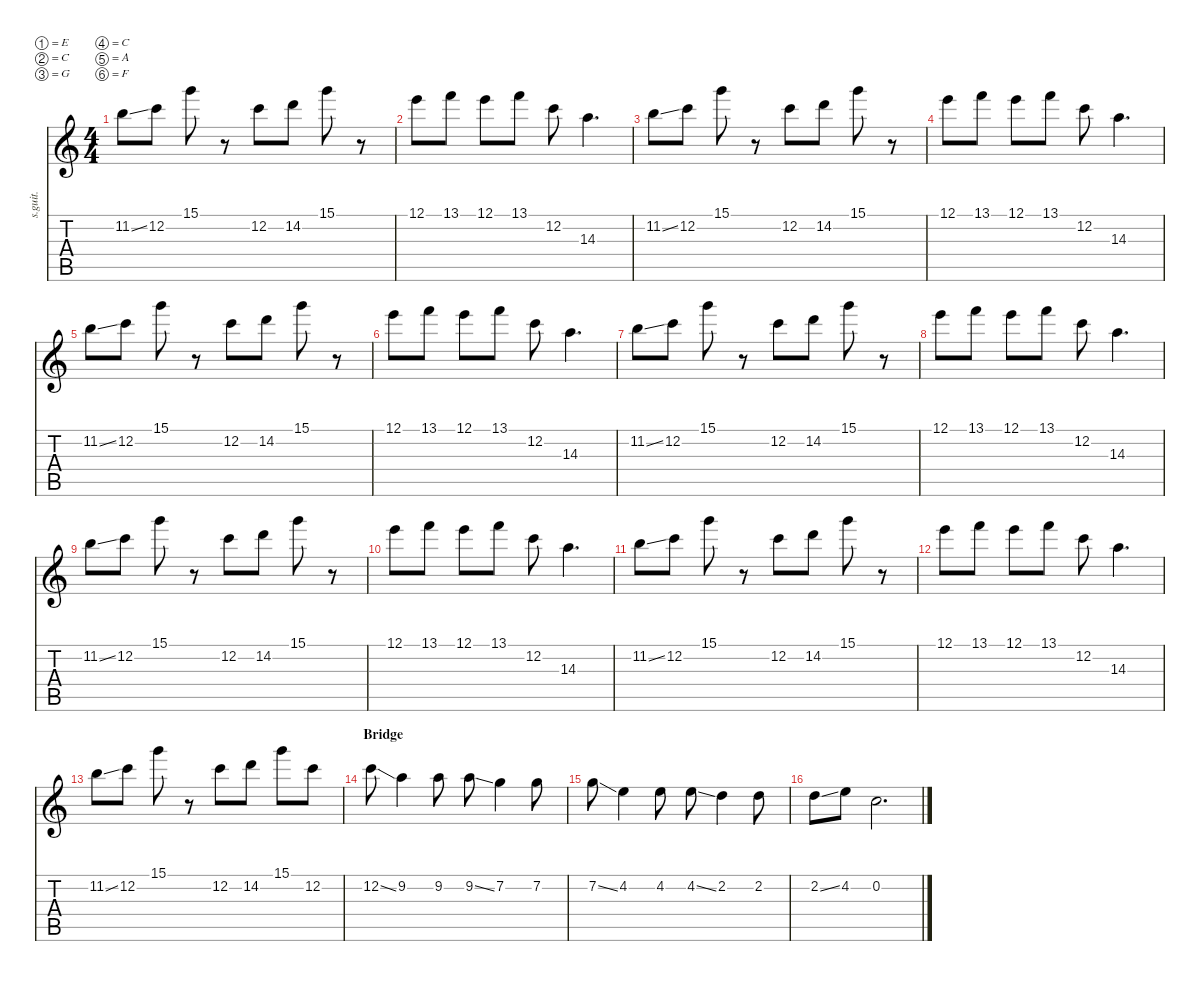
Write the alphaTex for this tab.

\defaultSystemsLayout 4
\hideDynamics
\bracketExtendMode nobrackets
\track ("Mike Kinsella" "s.guit.") {instrument electricguitarjazz}
\staff {score tabs}
\tuning (E4 C4 G3 C3 A2 F2)
\ts (4 4)
\tempo (144 hide)
\clef g2
\ks c
11.2{ss}.8{lyrics (0 "") lyrics (1 "") lyrics (2 "") lyrics (3 "") lyrics (4 "") dy f} 12.2.8{lyrics (0 "") lyrics (1 "") lyrics (2 "") lyrics (3 "") lyrics (4 "")} 15.1.8{lyrics (0 "") lyrics (1 "") lyrics (2 "") lyrics (3 "") lyrics (4 "")} r.8 12.2.8{lyrics (0 "") lyrics (1 "") lyrics (2 "") lyrics (3 "") lyrics (4 "")} 14.2.8{lyrics (0 "") lyrics (1 "") lyrics (2 "") lyrics (3 "") lyrics (4 "")} 15.1.8{lyrics (0 "") lyrics (1 "") lyrics (2 "") lyrics (3 "") lyrics (4 "")} r.8 |
12.1.8{lyrics (0 "") lyrics (1 "") lyrics (2 "") lyrics (3 "") lyrics (4 "")} 13.1.8{lyrics (0 "") lyrics (1 "") lyrics (2 "") lyrics (3 "") lyrics (4 "")} 12.1.8{lyrics (0 "") lyrics (1 "") lyrics (2 "") lyrics (3 "") lyrics (4 "")} 13.1.8{lyrics (0 "") lyrics (1 "") lyrics (2 "") lyrics (3 "") lyrics (4 "")} 12.2.8{lyrics (0 "") lyrics (1 "") lyrics (2 "") lyrics (3 "") lyrics (4 "")} 14.3.4{d lyrics (0 "") lyrics (1 "") lyrics (2 "") lyrics (3 "") lyrics (4 "")} |
11.2{ss}.8{lyrics (0 "") lyrics (1 "") lyrics (2 "") lyrics (3 "") lyrics (4 "")} 12.2.8{lyrics (0 "") lyrics (1 "") lyrics (2 "") lyrics (3 "") lyrics (4 "")} 15.1.8{lyrics (0 "") lyrics (1 "") lyrics (2 "") lyrics (3 "") lyrics (4 "")} r.8 12.2.8{lyrics (0 "") lyrics (1 "") lyrics (2 "") lyrics (3 "") lyrics (4 "")} 14.2.8{lyrics (0 "") lyrics (1 "") lyrics (2 "") lyrics (3 "") lyrics (4 "")} 15.1.8{lyrics (0 "") lyrics (1 "") lyrics (2 "") lyrics (3 "") lyrics (4 "")} r.8 |
12.1.8{lyrics (0 "") lyrics (1 "") lyrics (2 "") lyrics (3 "") lyrics (4 "")} 13.1.8{lyrics (0 "") lyrics (1 "") lyrics (2 "") lyrics (3 "") lyrics (4 "")} 12.1.8{lyrics (0 "") lyrics (1 "") lyrics (2 "") lyrics (3 "") lyrics (4 "")} 13.1.8{lyrics (0 "") lyrics (1 "") lyrics (2 "") lyrics (3 "") lyrics (4 "")} 12.2.8{lyrics (0 "") lyrics (1 "") lyrics (2 "") lyrics (3 "") lyrics (4 "")} 14.3.4{d lyrics (0 "") lyrics (1 "") lyrics (2 "") lyrics (3 "") lyrics (4 "")} |
11.2{ss}.8{lyrics (0 "") lyrics (1 "") lyrics (2 "") lyrics (3 "") lyrics (4 "")} 12.2.8{lyrics (0 "") lyrics (1 "") lyrics (2 "") lyrics (3 "") lyrics (4 "")} 15.1.8{lyrics (0 "") lyrics (1 "") lyrics (2 "") lyrics (3 "") lyrics (4 "")} r.8 12.2.8{lyrics (0 "") lyrics (1 "") lyrics (2 "") lyrics (3 "") lyrics (4 "")} 14.2.8{lyrics (0 "") lyrics (1 "") lyrics (2 "") lyrics (3 "") lyrics (4 "")} 15.1.8{lyrics (0 "") lyrics (1 "") lyrics (2 "") lyrics (3 "") lyrics (4 "")} r.8 |
12.1.8{lyrics (0 "") lyrics (1 "") lyrics (2 "") lyrics (3 "") lyrics (4 "")} 13.1.8{lyrics (0 "") lyrics (1 "") lyrics (2 "") lyrics (3 "") lyrics (4 "")} 12.1.8{lyrics (0 "") lyrics (1 "") lyrics (2 "") lyrics (3 "") lyrics (4 "")} 13.1.8{lyrics (0 "") lyrics (1 "") lyrics (2 "") lyrics (3 "") lyrics (4 "")} 12.2.8{lyrics (0 "") lyrics (1 "") lyrics (2 "") lyrics (3 "") lyrics (4 "")} 14.3.4{d lyrics (0 "") lyrics (1 "") lyrics (2 "") lyrics (3 "") lyrics (4 "")} |
11.2{ss}.8{lyrics (0 "") lyrics (1 "") lyrics (2 "") lyrics (3 "") lyrics (4 "")} 12.2.8{lyrics (0 "") lyrics (1 "") lyrics (2 "") lyrics (3 "") lyrics (4 "")} 15.1.8{lyrics (0 "") lyrics (1 "") lyrics (2 "") lyrics (3 "") lyrics (4 "")} r.8 12.2.8{lyrics (0 "") lyrics (1 "") lyrics (2 "") lyrics (3 "") lyrics (4 "")} 14.2.8{lyrics (0 "") lyrics (1 "") lyrics (2 "") lyrics (3 "") lyrics (4 "")} 15.1.8{lyrics (0 "") lyrics (1 "") lyrics (2 "") lyrics (3 "") lyrics (4 "")} r.8 |
12.1.8{lyrics (0 "") lyrics (1 "") lyrics (2 "") lyrics (3 "") lyrics (4 "")} 13.1.8{lyrics (0 "") lyrics (1 "") lyrics (2 "") lyrics (3 "") lyrics (4 "")} 12.1.8{lyrics (0 "") lyrics (1 "") lyrics (2 "") lyrics (3 "") lyrics (4 "")} 13.1.8{lyrics (0 "") lyrics (1 "") lyrics (2 "") lyrics (3 "") lyrics (4 "")} 12.2.8{lyrics (0 "") lyrics (1 "") lyrics (2 "") lyrics (3 "") lyrics (4 "")} 14.3.4{d lyrics (0 "") lyrics (1 "") lyrics (2 "") lyrics (3 "") lyrics (4 "")} |
11.2{ss}.8{lyrics (0 "") lyrics (1 "") lyrics (2 "") lyrics (3 "") lyrics (4 "")} 12.2.8{lyrics (0 "") lyrics (1 "") lyrics (2 "") lyrics (3 "") lyrics (4 "")} 15.1.8{lyrics (0 "") lyrics (1 "") lyrics (2 "") lyrics (3 "") lyrics (4 "")} r.8 12.2.8{lyrics (0 "") lyrics (1 "") lyrics (2 "") lyrics (3 "") lyrics (4 "")} 14.2.8{lyrics (0 "") lyrics (1 "") lyrics (2 "") lyrics (3 "") lyrics (4 "")} 15.1.8{lyrics (0 "") lyrics (1 "") lyrics (2 "") lyrics (3 "") lyrics (4 "")} r.8 |
12.1.8{lyrics (0 "") lyrics (1 "") lyrics (2 "") lyrics (3 "") lyrics (4 "")} 13.1.8{lyrics (0 "") lyrics (1 "") lyrics (2 "") lyrics (3 "") lyrics (4 "")} 12.1.8{lyrics (0 "") lyrics (1 "") lyrics (2 "") lyrics (3 "") lyrics (4 "")} 13.1.8{lyrics (0 "") lyrics (1 "") lyrics (2 "") lyrics (3 "") lyrics (4 "")} 12.2.8{lyrics (0 "") lyrics (1 "") lyrics (2 "") lyrics (3 "") lyrics (4 "")} 14.3.4{d lyrics (0 "") lyrics (1 "") lyrics (2 "") lyrics (3 "") lyrics (4 "")} |
11.2{ss}.8{lyrics (0 "") lyrics (1 "") lyrics (2 "") lyrics (3 "") lyrics (4 "")} 12.2.8{lyrics (0 "") lyrics (1 "") lyrics (2 "") lyrics (3 "") lyrics (4 "")} 15.1.8{lyrics (0 "") lyrics (1 "") lyrics (2 "") lyrics (3 "") lyrics (4 "")} r.8 12.2.8{lyrics (0 "") lyrics (1 "") lyrics (2 "") lyrics (3 "") lyrics (4 "")} 14.2.8{lyrics (0 "") lyrics (1 "") lyrics (2 "") lyrics (3 "") lyrics (4 "")} 15.1.8{lyrics (0 "") lyrics (1 "") lyrics (2 "") lyrics (3 "") lyrics (4 "")} r.8 |
12.1.8{lyrics (0 "") lyrics (1 "") lyrics (2 "") lyrics (3 "") lyrics (4 "")} 13.1.8{lyrics (0 "") lyrics (1 "") lyrics (2 "") lyrics (3 "") lyrics (4 "")} 12.1.8{lyrics (0 "") lyrics (1 "") lyrics (2 "") lyrics (3 "") lyrics (4 "")} 13.1.8{lyrics (0 "") lyrics (1 "") lyrics (2 "") lyrics (3 "") lyrics (4 "")} 12.2.8{lyrics (0 "") lyrics (1 "") lyrics (2 "") lyrics (3 "") lyrics (4 "")} 14.3.4{d lyrics (0 "") lyrics (1 "") lyrics (2 "") lyrics (3 "") lyrics (4 "")} |
11.2{ss}.8{lyrics (0 "") lyrics (1 "") lyrics (2 "") lyrics (3 "") lyrics (4 "")} 12.2.8{lyrics (0 "") lyrics (1 "") lyrics (2 "") lyrics (3 "") lyrics (4 "")} 15.1.8{lyrics (0 "") lyrics (1 "") lyrics (2 "") lyrics (3 "") lyrics (4 "")} r.8 12.2.8{lyrics (0 "") lyrics (1 "") lyrics (2 "") lyrics (3 "") lyrics (4 "")} 14.2.8{lyrics (0 "") lyrics (1 "") lyrics (2 "") lyrics (3 "") lyrics (4 "")} 15.1.8{lyrics (0 "") lyrics (1 "") lyrics (2 "") lyrics (3 "") lyrics (4 "")} 12.2.8{lyrics (0 "") lyrics (1 "") lyrics (2 "") lyrics (3 "") lyrics (4 "")} |
\section ("" "Bridge")
12.2{ss}.8{lyrics (0 "") lyrics (1 "") lyrics (2 "") lyrics (3 "") lyrics (4 "")} 9.2.4{lyrics (0 "") lyrics (1 "") lyrics (2 "") lyrics (3 "") lyrics (4 "")} 9.2.8{lyrics (0 "") lyrics (1 "") lyrics (2 "") lyrics (3 "") lyrics (4 "")} 9.2{ss}.8{lyrics (0 "") lyrics (1 "") lyrics (2 "") lyrics (3 "") lyrics (4 "")} 7.2.4{lyrics (0 "") lyrics (1 "") lyrics (2 "") lyrics (3 "") lyrics (4 "")} 7.2.8{lyrics (0 "") lyrics (1 "") lyrics (2 "") lyrics (3 "") lyrics (4 "")} |
7.2{ss}.8{lyrics (0 "") lyrics (1 "") lyrics (2 "") lyrics (3 "") lyrics (4 "")} 4.2.4{lyrics (0 "") lyrics (1 "") lyrics (2 "") lyrics (3 "") lyrics (4 "")} 4.2.8{lyrics (0 "") lyrics (1 "") lyrics (2 "") lyrics (3 "") lyrics (4 "")} 4.2{ss}.8{lyrics (0 "") lyrics (1 "") lyrics (2 "") lyrics (3 "") lyrics (4 "")} 2.2.4{lyrics (0 "") lyrics (1 "") lyrics (2 "") lyrics (3 "") lyrics (4 "")} 2.2.8{lyrics (0 "") lyrics (1 "") lyrics (2 "") lyrics (3 "") lyrics (4 "")} |
2.2{ss}.8{lyrics (0 "") lyrics (1 "") lyrics (2 "") lyrics (3 "") lyrics (4 "")} 4.2.8{lyrics (0 "") lyrics (1 "") lyrics (2 "") lyrics (3 "") lyrics (4 "")} 0.2.2{d lyrics (0 "") lyrics (1 "") lyrics (2 "") lyrics (3 "") lyrics (4 "")}
